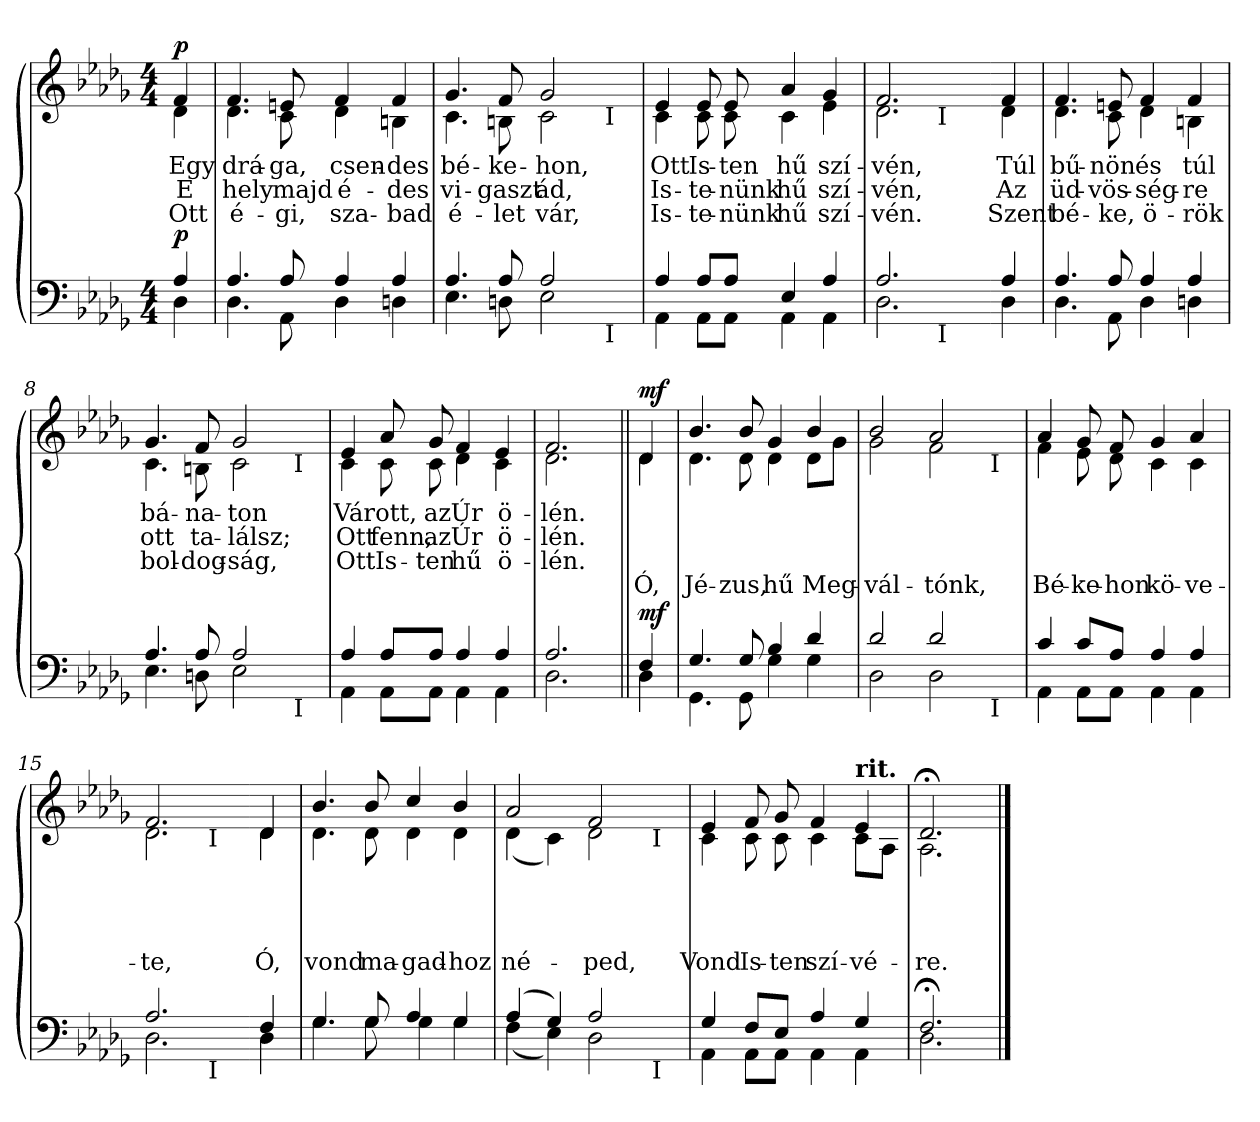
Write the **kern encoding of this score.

**kern	**dynam	**kern	**text	**text	**text	**text	**dynam
*part2	*part2	*part1	*part1	*part1	*part1	*part1	*part1
*staff2	*staff2	*staff1	*staff1	*staff1	*staff1	*staff1	*staff1
*clefF4	*	*clefG2	*	*	*	*	*
*k[b-e-a-d-g-]	*	*k[b-e-a-d-g-]	*	*	*	*	*
*b-:	*	*b-:	*	*	*	*	*
*M4/4	*	*M4/4	*	*	*	*	*
=1	=1	=1	=1	=1	=1	=1	=1
*^	*	*	*	*	*	*	*
!	!	!	!LO:TX:a:B:t=Andante	!	!	!	!	!
!	!	!LO:DY:a	!	!LO:LY:b	!LO:LY:b	!LO:LY:b	!	!LO:DY:b
*	*	*	*^	*	*	*	*	*
4A-/	4D-\	p	4f/	4d-\	Egy	E	Ott	.	p
=2	=2	=2	=2	=2	=2	=2	=2	=2	=2
!	!	!	!	!	!LO:LY:b	!LO:LY:b	!LO:LY:b	!	!
4.A-/	4.D-\	.	4.f/	4.d-\	drá-	hely	é-	.	.
!	!	!	!	!	!LO:LY:b	!LO:LY:b	!LO:LY:b	!	!
8A-/	8AA-\	.	8en/	8c\	-ga,	majd	-gi,	.	.
!	!	!	!	!	!LO:LY:b	!LO:LY:b	!LO:LY:b	!	!
4A-/	4D-\	.	4f/	4d-\	csen-	é-	sza-	.	.
!	!	!	!	!	!LO:LY:b	!LO:LY:b	!LO:LY:b	!	!
4A-/	4Dn\	.	4f/	4Bn\	-des	-des	-bad	.	.
*	*	*	*v	*v	*	*	*	*	*
=3	=3	=3	=3	=3	=3	=3	=3	=3
*	*	*	*^	*	*	*	*	*
!	!	!	!	!	!LO:LY:b	!LO:LY:b	!LO:LY:b	!	!
*	*^	*	*	*^	*	*	*	*	*
4.A-/	4.E-\	2ryy	.	4.g-/	4.c\	2ryy	bé-	vi-	é-	.	.
!	!	!	!	!	!	!	!LO:LY:b	!LO:LY:b	!LO:LY:b	!	!
8A-/	8Dn\	.	.	8f/	8Bn\	.	-ke-	-gaszt	-let	.	.
!	!	!	!	!	!	!	!LO:LY:b	!LO:LY:b	!LO:LY:b	!	!
2A-/	2E-\	4ryy	.	2g-/	2c\	4ryy	-hon,	ád,	vár,	.	.
.	.	16.ryy	.	.	.	16.ryy	.	.	.	.	.
!	!	!	!	!	!	!LO:TX:b:t=I	!	!	!	!	!
!	!	!LO:TX:b:t=I	!	!	!	!	!	!	!	!	!
.	.	8ryy	.	.	.	8ryy	.	.	.	.	.
.	.	32ryy	.	.	.	32ryy	.	.	.	.	.
*	*v	*v	*	*	*	*	*	*	*	*	*
*	*	*	*v	*v	*v	*	*	*	*	*
=4	=4	=4	=4	=4	=4	=4	=4	=4
*	*^	*	*^	*	*	*	*	*
*	*	*	*	*	*^	*	*	*	*	*
!	!	!	!	!	!	!	!LO:LY:b	!LO:LY:b	!LO:LY:b	!	!
*	*v	*v	*	*	*	*	*	*	*	*	*
*	*	*	*	*v	*v	*	*	*	*	*
4A-/	4AA-\	.	4e-/	4c\	Ott	Is-	Is-	.	.
!	!	!	!	!	!LO:LY:b	!LO:LY:b	!LO:LY:b	!	!
8A-/L	8AA-\L	.	8e-/	8c\	Is-	-te-	-te-	.	.
!	!	!	!	!	!LO:LY:b	!LO:LY:b	!LO:LY:b	!	!
8A-/J	8AA-\J	.	8e-/	8c\	-ten	-nünk	-nünk	.	.
!	!	!	!	!	!LO:LY:b	!LO:LY:b	!LO:LY:b	!	!
4E-/	4AA-\	.	4a-/	4c\	hű	hű	hű	.	.
!	!	!	!	!	!LO:LY:b	!LO:LY:b	!LO:LY:b	!	!
4A-/	4AA-\	.	4g-/	4e-\	szí-	szí-	szí-	.	.
*	*	*	*v	*v	*	*	*	*	*
=5	=5	=5	=5	=5	=5	=5	=5	=5
*	*	*	*^	*	*	*	*	*
!	!	!	!	!	!LO:LY:b	!LO:LY:b	!LO:LY:b	!	!
*	*^	*	*	*^	*	*	*	*	*
2.A-/	2.D-\	4...ryy	.	2.f/	2.d-\	4...ryy	-vén,	-vén,	-vén.	.	.
!	!	!	!	!	!	!LO:TX:b:t=I	!	!	!	!	!
!	!	!LO:TX:b:t=I	!	!	!	!	!	!	!	!	!
.	.	4ryy	.	.	.	4ryy	.	.	.	.	.
.	.	32ryy	.	.	.	32ryy	.	.	.	.	.
*	*v	*v	*	*	*	*	*	*	*	*	*
*	*	*	*v	*v	*v	*	*	*	*	*
!!LO:LB:g=z
=6-	=6-	=6-	=6-	=6-	=6-	=6-	=6-	=6-
*	*^	*	*^	*	*	*	*	*
*	*	*	*	*	*^	*	*	*	*	*
!	!	!	!	!	!	!	!LO:LY:b	!LO:LY:b	!LO:LY:b	!	!
*	*v	*v	*	*	*	*	*	*	*	*	*
*	*	*	*	*v	*v	*	*	*	*	*
4A-/	4D-\	.	4f/	4d-\	Túl	Az	Szent	.	.
=7	=7	=7	=7	=7	=7	=7	=7	=7	=7
!	!	!	!	!	!LO:LY:b	!LO:LY:b	!LO:LY:b	!	!
4.A-/	4.D-\	.	4.f/	4.d-\	bű-	üd-	bé-	.	.
!	!	!	!	!	!LO:LY:b	!LO:LY:b	!LO:LY:b	!	!
8A-/	8AA-\	.	8en/	8c\	-nön	-vös-	-ke,	.	.
!	!	!	!	!	!LO:LY:b	!LO:LY:b	!LO:LY:b	!	!
4A-/	4D-\	.	4f/	4d-\	és	-ség-	ö-	.	.
!	!	!	!	!	!LO:LY:b	!LO:LY:b	!LO:LY:b	!	!
4A-/	4Dn\	.	4f/	4Bn\	túl	-re	-rök	.	.
*	*	*	*v	*v	*	*	*	*	*
=8	=8	=8	=8	=8	=8	=8	=8	=8
*	*	*	*^	*	*	*	*	*
!	!	!	!	!	!LO:LY:b	!LO:LY:b	!LO:LY:b	!	!
*	*^	*	*	*^	*	*	*	*	*
4.A-/	4.E-\	2ryy	.	4.g-/	4.c\	2ryy	bá-	ott	bol-	.	.
!	!	!	!	!	!	!	!LO:LY:b	!LO:LY:b	!LO:LY:b	!	!
8A-/	8Dn\	.	.	8f/	8Bn\	.	-na-	ta-	-dog-	.	.
!	!	!	!	!	!	!	!LO:LY:b	!LO:LY:b	!LO:LY:b	!	!
2A-/	2E-\	4ryy	.	2g-/	2c\	4ryy	-ton	-lálsz;	-ság,	.	.
.	.	16.ryy	.	.	.	16.ryy	.	.	.	.	.
!	!	!	!	!	!	!LO:TX:b:t=I	!	!	!	!	!
!	!	!LO:TX:b:t=I	!	!	!	!	!	!	!	!	!
.	.	8ryy	.	.	.	8ryy	.	.	.	.	.
.	.	32ryy	.	.	.	32ryy	.	.	.	.	.
*	*v	*v	*	*	*	*	*	*	*	*	*
*	*	*	*v	*v	*v	*	*	*	*	*
=9	=9	=9	=9	=9	=9	=9	=9	=9
*	*^	*	*^	*	*	*	*	*
*	*	*	*	*	*^	*	*	*	*	*
!	!	!	!	!	!	!	!LO:LY:b	!LO:LY:b	!LO:LY:b	!	!
*	*v	*v	*	*	*	*	*	*	*	*	*
*	*	*	*	*v	*v	*	*	*	*	*
4A-/	4AA-\	.	4e-/	4c\	Vár	Ott	Ott	.	.
!	!	!	!	!	!LO:LY:b	!LO:LY:b	!LO:LY:b	!	!
8A-/L	8AA-\L	.	8a-/	8c\	ott,	fenn,	Is-	.	.
!	!	!	!	!	!LO:LY:b	!LO:LY:b	!LO:LY:b	!	!
8A-/J	8AA-\J	.	8g-/	8c\	az	az	-ten	.	.
!	!	!	!	!	!LO:LY:b	!LO:LY:b	!LO:LY:b	!	!
4A-/	4AA-\	.	4f/	4d-\	Úr	Úr	hű	.	.
!	!	!	!	!	!LO:LY:b	!LO:LY:b	!LO:LY:b	!	!
4A-/	4AA-\	.	4e-/	4c\	ö-	ö-	ö-	.	.
=10	=10	=10	=10	=10	=10	=10	=10	=10	=10
!	!	!	!	!	!LO:LY:b	!LO:LY:b	!LO:LY:b	!	!
2.A-/	2.D-\	.	2.f/	2.d-\	-lén.	-lén.	-lén.	.	.
!!LO:LB:g=z	!!
=11||	=11||	=11||	=11||	=11||	=11||	=11||	=11||	=11||	=11||
!	!	!LO:DY:a	!	!	!	!	!	!LO:LY:b	!LO:DY:a
4F/	4D-\	mf	4d-/	4d-\	.	.	.	Ó,	mf
=12	=12	=12	=12	=12	=12	=12	=12	=12	=12
!	!	!	!	!	!	!	!	!LO:LY:b	!
4.G-/	4.GG-\	.	4.b-/	4.d-\	.	.	.	Jé-	.
!	!	!	!	!	!	!	!	!LO:LY:b	!
8G-/	8GG-\	.	8b-/	8d-\	.	.	.	-zus,	.
!	!	!	!	!	!	!	!	!LO:LY:b	!
4B-/	4G-\	.	4g-/	4d-\	.	.	.	hű	.
!	!	!	!	!	!	!	!	!LO:LY:b	!
4d-/	4G-\	.	4b-/	8d-\L	.	.	.	Meg-	.
.	.	.	.	8g-\J	.	.	.	.	.
*	*	*	*v	*v	*	*	*	*	*
=13	=13	=13	=13	=13	=13	=13	=13	=13
*	*	*	*^	*	*	*	*	*
!	!	!	!	!	!	!	!	!LO:LY:b	!
*	*^	*	*	*^	*	*	*	*	*
2d-/	2D-\	2ryy	.	2b-/	2g-\	2ryy	.	.	.	-vál-	.
!	!	!	!	!	!	!	!	!	!	!LO:LY:b	!
2d-/	2D-\	4ryy	.	2a-/	2f\	4ryy	.	.	.	-tónk,	.
.	.	16.ryy	.	.	.	16.ryy	.	.	.	.	.
!	!	!	!	!	!	!LO:TX:b:t=I	!	!	!	!	!
!	!	!LO:TX:b:t=I	!	!	!	!	!	!	!	!	!
.	.	8ryy	.	.	.	8ryy	.	.	.	.	.
.	.	32ryy	.	.	.	32ryy	.	.	.	.	.
*	*v	*v	*	*	*	*	*	*	*	*	*
*	*	*	*v	*v	*v	*	*	*	*	*
=14	=14	=14	=14	=14	=14	=14	=14	=14
*	*^	*	*^	*	*	*	*	*
*	*	*	*	*	*^	*	*	*	*	*
!	!	!	!	!	!	!	!	!	!	!LO:LY:b	!
*	*v	*v	*	*	*	*	*	*	*	*	*
*	*	*	*	*v	*v	*	*	*	*	*
4c/	4AA-\	.	4a-/	4f\	.	.	.	Bé-	.
!	!	!	!	!	!	!	!	!LO:LY:b	!
8c/L	8AA-\L	.	8g-/	8e-\	.	.	.	-ke-	.
!	!	!	!	!	!	!	!	!LO:LY:b	!
8A-/J	8AA-\J	.	8f/	8d-\	.	.	.	-hon	.
!	!	!	!	!	!	!	!	!LO:LY:b	!
4A-/	4AA-\	.	4g-/	4c\	.	.	.	kö-	.
!	!	!	!	!	!	!	!	!LO:LY:b	!
4A-/	4AA-\	.	4a-/	4c\	.	.	.	-ve-	.
*	*	*	*v	*v	*	*	*	*	*
=15	=15	=15	=15	=15	=15	=15	=15	=15
*	*	*	*^	*	*	*	*	*
!	!	!	!	!	!	!	!	!LO:LY:b	!
*	*^	*	*	*^	*	*	*	*	*
2.A-/	2.D-\	2ryy	.	2.f/	2.d-\	2ryy	.	.	.	-te,	.
!	!	!	!	!	!	!LO:TX:b:t=I	!	!	!	!	!
!	!	!LO:TX:b:t=I	!	!	!	!	!	!	!	!	!
.	.	4ryy	.	.	.	4ryy	.	.	.	.	.
*	*v	*v	*	*	*	*	*	*	*	*	*
*	*	*	*v	*v	*v	*	*	*	*	*
!!LO:LB:g=z
=16-	=16-	=16-	=16-	=16-	=16-	=16-	=16-	=16-
*	*^	*	*^	*	*	*	*	*
*	*	*	*	*	*^	*	*	*	*	*
!	!	!	!	!	!	!	!	!	!	!LO:LY:b	!
*	*v	*v	*	*	*	*	*	*	*	*	*
*	*	*	*	*v	*v	*	*	*	*	*
4F/	4D-\	.	4d-/	4d-\	.	.	.	Ó,	.
=17	=17	=17	=17	=17	=17	=17	=17	=17	=17
!	!	!	!	!	!	!	!	!LO:LY:b	!
4.G-/	4.G-\	.	4.b-/	4.d-\	.	.	.	vond	.
!	!	!	!	!	!	!	!	!LO:LY:b	!
8G-/	8G-\	.	8b-/	8d-\	.	.	.	ma-	.
!	!	!	!	!	!	!	!	!LO:LY:b	!
4A-/	4G-\	.	4cc/	4d-\	.	.	.	-gad-	.
!	!	!	!	!	!	!	!	!LO:LY:b	!
4G-/	4G-\	.	4b-/	4d-\	.	.	.	-hoz	.
*	*	*	*v	*v	*	*	*	*	*
=18	=18	=18	=18	=18	=18	=18	=18	=18
*	*	*	*^	*	*	*	*	*
!	!	!	!	!	!	!	!	!LO:LY:b	!
*	*^	*	*	*^	*	*	*	*	*
(>4A-/	(<4F\	2ryy	.	2a-/	(<4d-\	2ryy	.	.	.	né-	.
4G-/)	4E-\)	.	.	.	4c\)	.	.	.	.	.	.
!	!	!	!	!	!	!	!	!	!	!LO:LY:b	!
2A-/	2D-\	4ryy	.	2f/	2d-\	4ryy	.	.	.	-ped,	.
.	.	16.ryy	.	.	.	16.ryy	.	.	.	.	.
!	!	!	!	!	!	!LO:TX:b:t=I	!	!	!	!	!
!	!	!LO:TX:b:t=I	!	!	!	!	!	!	!	!	!
.	.	8ryy	.	.	.	8ryy	.	.	.	.	.
.	.	32ryy	.	.	.	32ryy	.	.	.	.	.
*	*v	*v	*	*	*	*	*	*	*	*	*
*	*	*	*v	*v	*v	*	*	*	*	*
=19	=19	=19	=19	=19	=19	=19	=19	=19
*	*^	*	*^	*	*	*	*	*
*	*	*	*	*	*^	*	*	*	*	*
!	!	!	!	!	!	!	!	!	!	!LO:LY:b	!
*	*v	*v	*	*	*	*	*	*	*	*	*
*	*	*	*	*v	*v	*	*	*	*	*
4G-/	4AA-\	.	4e-/	4c\	.	.	.	Vond	.
!	!	!	!	!	!	!	!	!LO:LY:b	!
8F/L	8AA-\L	.	8f/	8c\	.	.	.	Is-	.
!	!	!	!	!	!	!	!	!LO:LY:b	!
8E-/J	8AA-\J	.	8g-/	8c\	.	.	.	-ten	.
!	!	!	!	!	!	!	!	!LO:LY:b	!
4A-/	4AA-\	.	4f/	4c\	.	.	.	szí-	.
!	!	!	!LO:TX:a:B:t=rit.	!	!	!	!	!	!
!	!	!	!	!	!	!	!	!LO:LY:b	!
4G-/	4AA-\	.	4e-/	8c\L	.	.	.	-vé-	.
.	.	.	.	8A-\J	.	.	.	.	.
=20	=20	=20	=20	=20	=20	=20	=20	=20	=20
!	!	!	!	!	!	!	!	!LO:LY:b	!
2.F;/	2.D-\	.	2.d-;/	2.A-\	.	.	.	-re.	.
*v	*v	*	*	*	*	*	*	*	*
*	*	*v	*v	*	*	*	*	*
==	==	==	==	==	==	==	==
*-	*-	*-	*-	*-	*-	*-	*-
